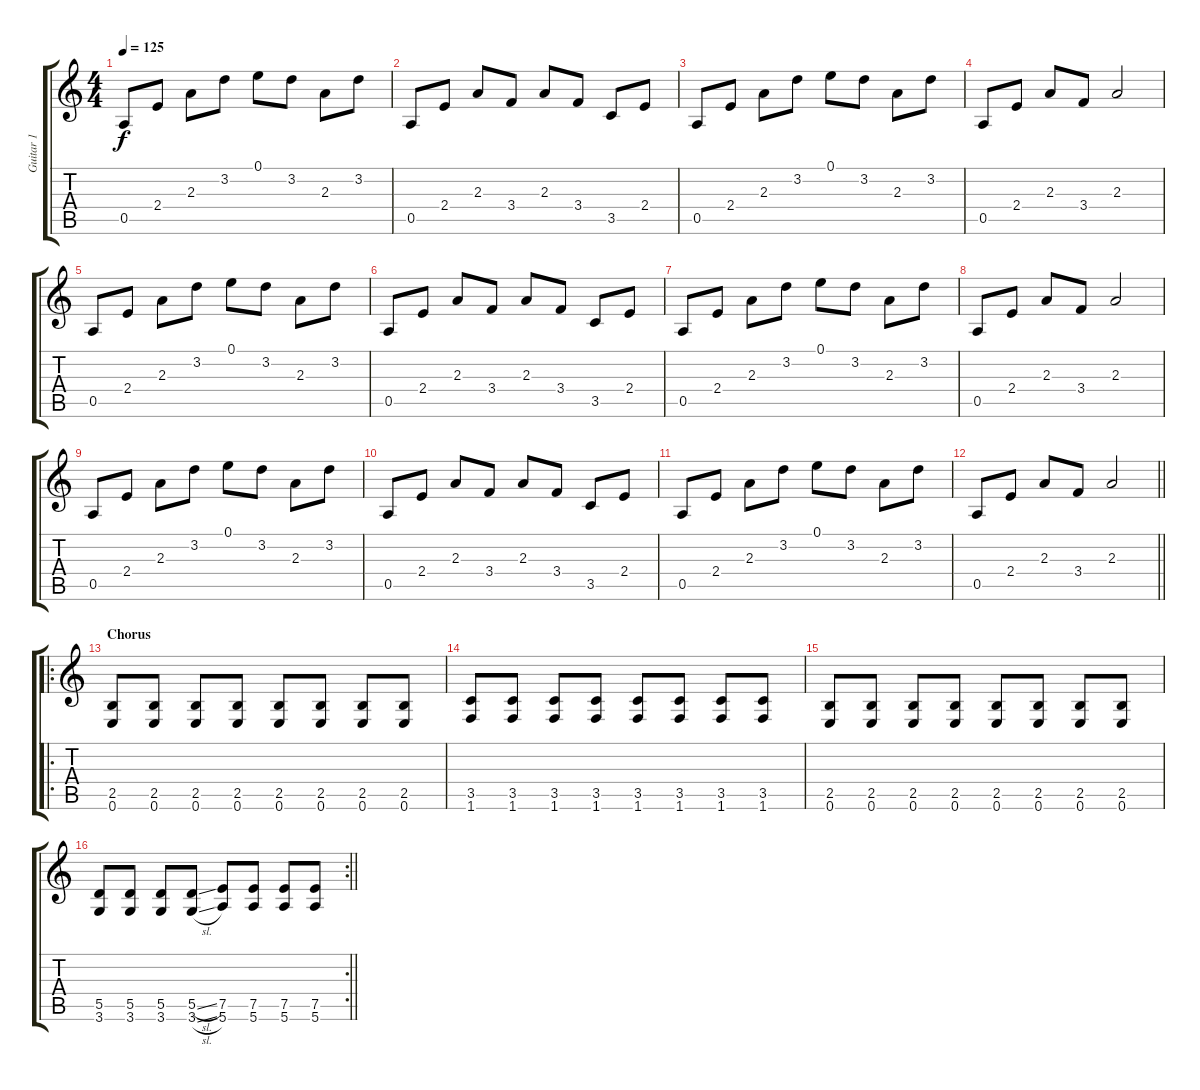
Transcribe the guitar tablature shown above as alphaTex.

\track ("Guitar 1" "Guitar 1") {instrument distortionguitar}
\staff {score tabs}
\tuning (E4 B3 G3 D3 A2 E2) {hide}
\ts (4 4)
\tempo 125
\clef g2
\ks c
0.5.8{dy f} 2.4.8 2.3.8 3.2.8 0.1.8 3.2.8 2.3.8 3.2.8 |
0.5.8 2.4.8 2.3.8 3.4.8 2.3.8 3.4.8 3.5.8 2.4.8 |
0.5.8 2.4.8 2.3.8 3.2.8 0.1.8 3.2.8 2.3.8 3.2.8 |
0.5.8 2.4.8 2.3.8 3.4.8 2.3.2 |
0.5.8{instrument distortionguitar} 2.4.8 2.3.8 3.2.8 0.1.8 3.2.8 2.3.8 3.2.8 |
0.5.8 2.4.8 2.3.8 3.4.8 2.3.8 3.4.8 3.5.8 2.4.8 |
0.5.8 2.4.8 2.3.8 3.2.8 0.1.8 3.2.8 2.3.8 3.2.8 |
0.5.8 2.4.8 2.3.8 3.4.8 2.3.2 |
0.5.8 2.4.8 2.3.8 3.2.8 0.1.8 3.2.8 2.3.8 3.2.8 |
0.5.8 2.4.8 2.3.8 3.4.8 2.3.8 3.4.8 3.5.8 2.4.8 |
0.5.8 2.4.8 2.3.8 3.2.8 0.1.8 3.2.8 2.3.8 3.2.8 |
\barLineRight lightlight
0.5.8 2.4.8 2.3.8 3.4.8 2.3.2 |
\ro
\section ("" "Chorus")
(2.5 0.6).8{balance 0} (2.5 0.6).8 (2.5 0.6).8 (2.5 0.6).8 (2.5 0.6).8 (2.5 0.6).8 (2.5 0.6).8 (2.5 0.6).8 |
(3.5 1.6).8 (3.5 1.6).8 (3.5 1.6).8 (3.5 1.6).8 (3.5 1.6).8 (3.5 1.6).8 (3.5 1.6).8 (3.5 1.6).8 |
(2.5 0.6).8 (2.5 0.6).8 (2.5 0.6).8 (2.5 0.6).8 (2.5 0.6).8 (2.5 0.6).8 (2.5 0.6).8 (2.5 0.6).8 |
\rc 2
\barLineRight lightlight
(5.5 3.6).8 (5.5 3.6).8 (5.5 3.6).8 (5.5{sl} 3.6{sl}).8 (7.5 5.6).8 (7.5 5.6).8 (7.5 5.6).8 (7.5 5.6).8
